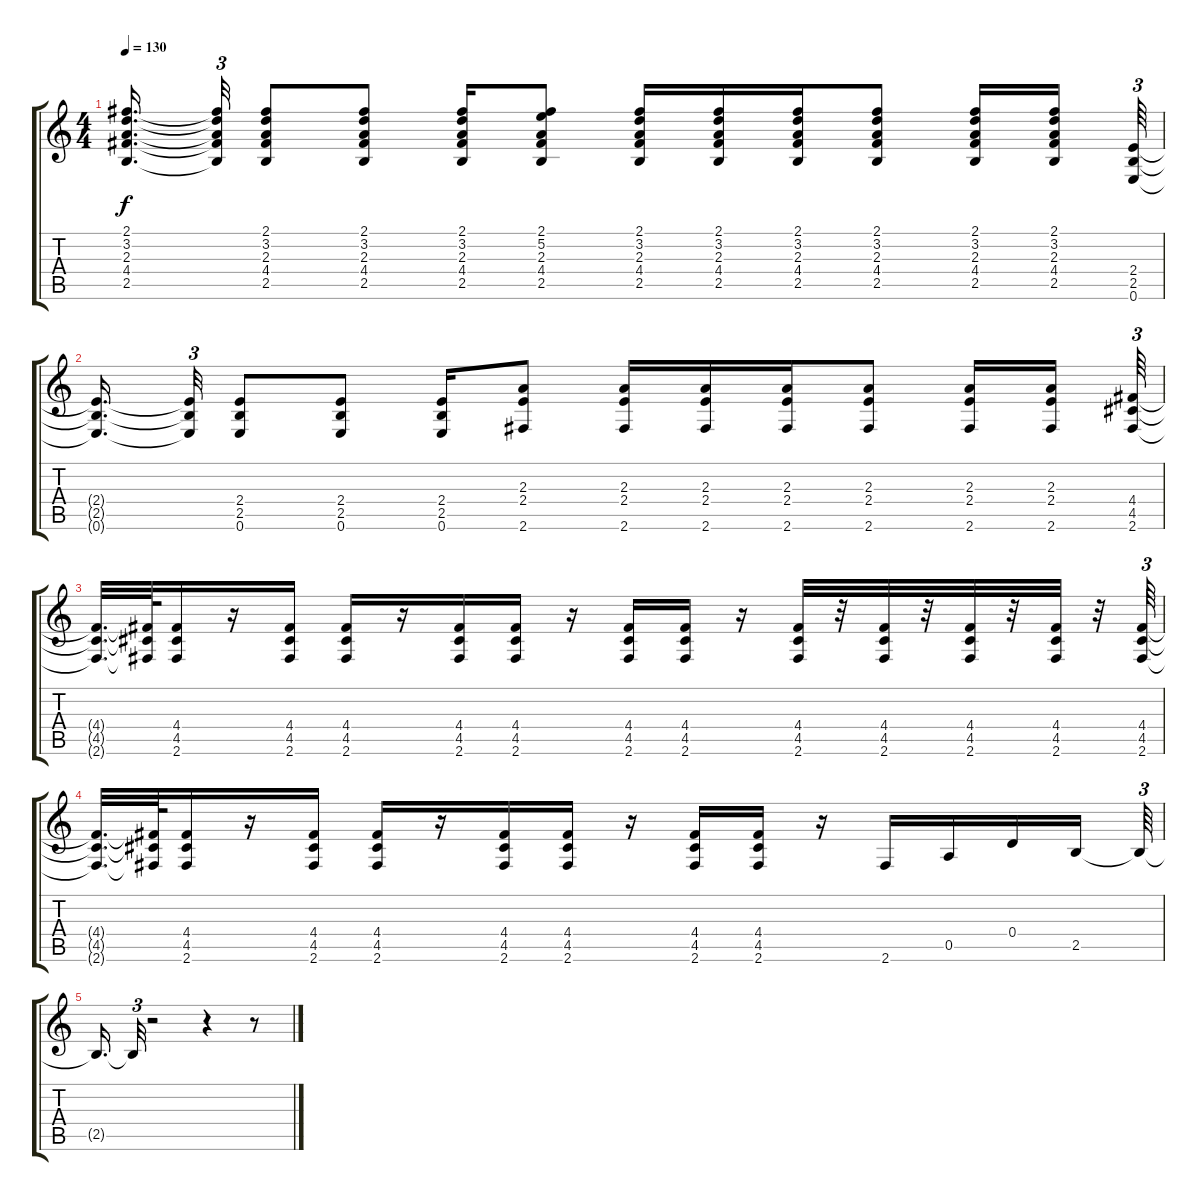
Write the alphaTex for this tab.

\track "" {instrument acousticguitarsteel}
\staff {score tabs}
\tuning (E4 B3 G3 D3 A2 E2) {hide}
\ts (4 4)
\tempo 130
\clef g2
\ks c
(2.1{t} 3.2{t} 2.3{t} 4.4{t} 2.5{t}).16{d dy f} (2.1{t} 3.2{t} 2.3{t} 4.4{t} 2.5{t}).32{tu (3 2)} (2.1 3.2 2.3 4.4 2.5).8 (2.1 3.2 2.3 4.4 2.5).8 (2.1 3.2 2.3 4.4 2.5).16 (2.1 5.2 2.3 4.4 2.5).8 (2.1 3.2 2.3 4.4 2.5).16 (2.1 3.2 2.3 4.4 2.5).16 (2.1 3.2 2.3 4.4 2.5).16 (2.1 3.2 2.3 4.4 2.5).8 (2.1 3.2 2.3 4.4 2.5).16 (2.1 3.2 2.3 4.4 2.5).16 (2.4 2.5 0.6).64{tu (3 2)} |
(2.4{t} 2.5{t} 0.6{t}).16{d} (2.4{t} 2.5{t} 0.6{t}).32{tu (3 2)} (2.4 2.5 0.6).8 (2.4 2.5 0.6).8 (2.4 2.5 0.6).16 (2.3 2.4 2.6).8 (2.3 2.4 2.6).16 (2.3 2.4 2.6).16 (2.3 2.4 2.6).16 (2.3 2.4 2.6).8 (2.3 2.4 2.6).16 (2.3 2.4 2.6).16 (4.4 4.5 2.6).64{tu (3 2)} |
(4.4{t} 4.5{t} 2.6{t}).32{d} (4.4{t} 4.5{t} 2.6{t}).64 (4.4 4.5 2.6).16 r.16 (4.4 4.5 2.6).16 (4.4 4.5 2.6).16 r.16 (4.4 4.5 2.6).16 (4.4 4.5 2.6).16 r.16 (4.4 4.5 2.6).16 (4.4 4.5 2.6).16 r.16 (4.4 4.5 2.6).32 r.32 (4.4 4.5 2.6).32 r.32 (4.4 4.5 2.6).32 r.32 (4.4 4.5 2.6).32 r.32 (4.4 4.5 2.6).64{tu (3 2)} |
(4.4{t} 4.5{t} 2.6{t}).32{d} (4.4{t} 4.5{t} 2.6{t}).64 (4.4 4.5 2.6).16 r.16 (4.4 4.5 2.6).16 (4.4 4.5 2.6).16 r.16 (4.4 4.5 2.6).16 (4.4 4.5 2.6).16 r.16 (4.4 4.5 2.6).16 (4.4 4.5 2.6).16 r.16 2.6.16 0.5.16 0.4.16 2.5.16 2.5{t}.64{tu (3 2)} |
2.5{t}.16{d} 2.5{t}.32{tu (3 2)} r.2 r.4 r.8
